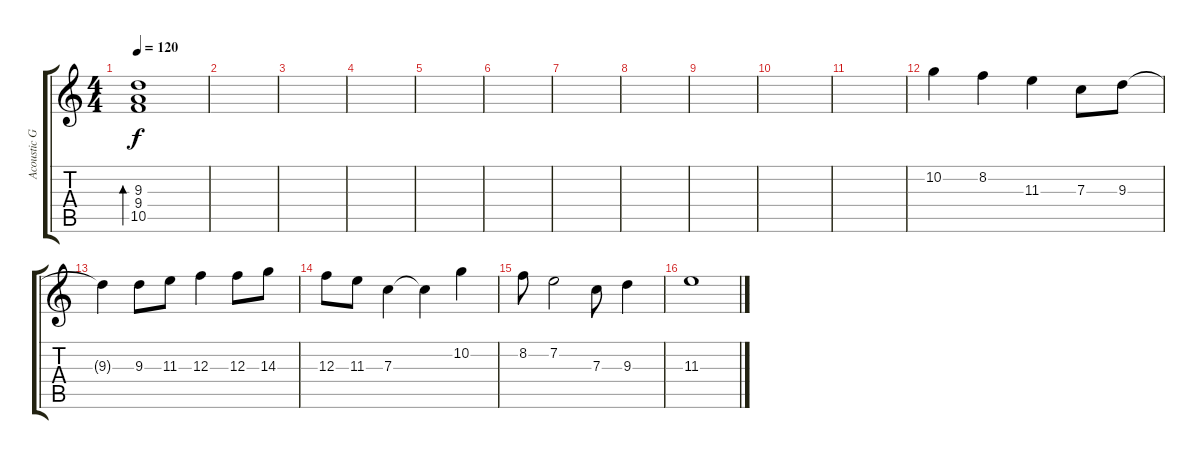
\track ("Acoustic Guitar IV (nylon)" "Acoustic G") {instrument acousticguitarnylon}
\staff {score tabs}
\tuning (D4 A3 F3 C3 G2 D2) {hide}
\ts (4 4)
\tempo 120
\clef g2
\ks c
(9.3 9.4 10.5).1{bd 240 dy f} |
|
|
|
|
|
|
|
|
|
|
10.2.4 8.2.4 11.3.4 7.3.8 9.3.8 |
9.3{t}.4 9.3.8 11.3.8 12.3.4 12.3.8 14.3.8 |
12.3.8 11.3.8 7.3.4 7.3{t}.4 10.2.4 |
8.2.8 7.2.2 7.3.8 9.3.4 |
11.3.1
